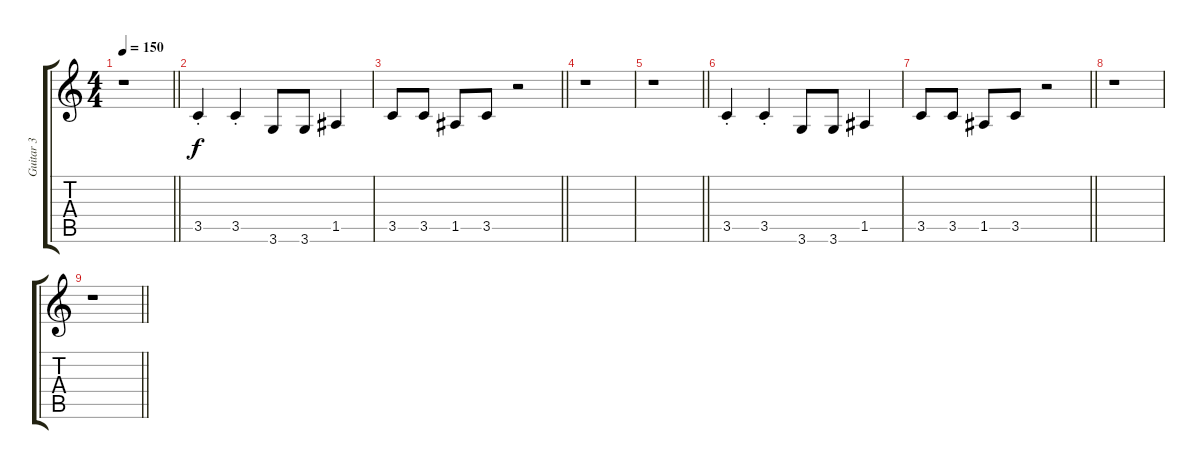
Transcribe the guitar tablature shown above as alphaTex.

\track ("Guitar 3" "Guitar 3") {instrument distortionguitar}
\staff {score tabs}
\tuning (E4 B3 G3 D3 A2 E2) {hide}
\ts (4 4)
\tempo 150
\clef g2
\barLineRight lightlight
\ks c
r.1{dy f} |
3.5{st}.4 3.5{st}.4 3.6.8 3.6.8 1.5.4 |
\barLineRight lightlight
3.5.8 3.5.8 1.5.8 3.5.8 r.2 |
r.1 |
\barLineRight lightlight
r.1 |
3.5{st}.4 3.5{st}.4 3.6.8 3.6.8 1.5.4 |
\barLineRight lightlight
3.5.8 3.5.8 1.5.8 3.5.8 r.2 |
r.1 |
\barLineRight lightlight
r.1
